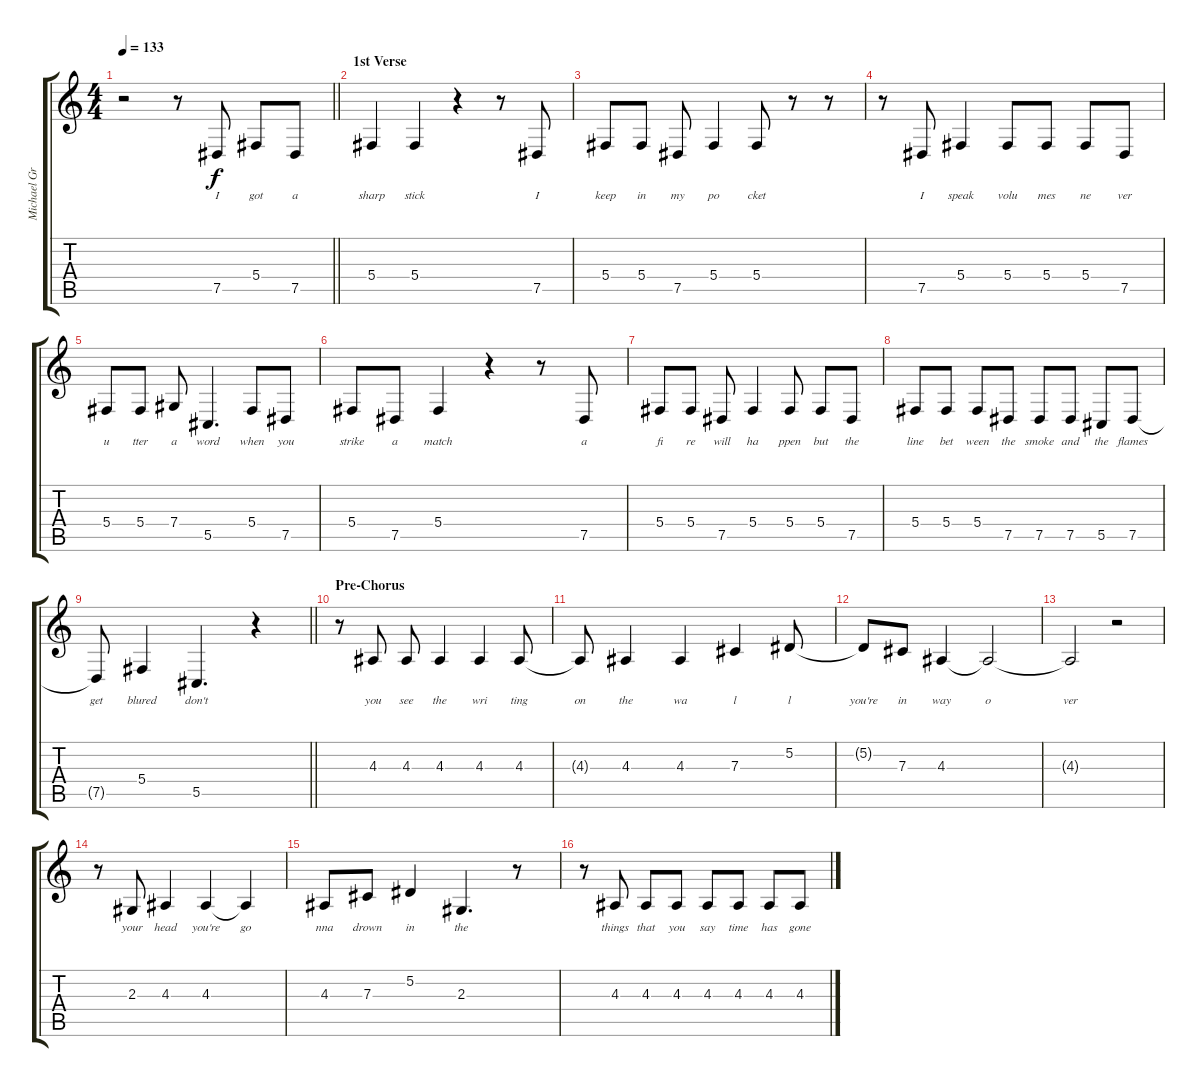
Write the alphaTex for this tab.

\track ("Michael Grant (Lead Vocal)" "Michael Gr") {instrument tenorsax}
\staff {score tabs}
\tuning (Eb4 Bb3 Gb3 Db3 Ab2 Eb2) {hide}
\ts (4 4)
\tempo 133
\clef g2
\barLineRight lightlight
\ks c
r.2{dy f} r.8 7.5.8{lyrics (0 "I") lyrics (1 "") lyrics (2 "") lyrics (3 "") lyrics (4 "")} 5.4.8{lyrics (0 "got") lyrics (1 "") lyrics (2 "") lyrics (3 "") lyrics (4 "")} 7.5.8{lyrics (0 "a") lyrics (1 "") lyrics (2 "") lyrics (3 "") lyrics (4 "")} |
\section ("" "1st Verse")
5.4.4{lyrics (0 "sharp") lyrics (1 "") lyrics (2 "") lyrics (3 "") lyrics (4 "")} 5.4.4{lyrics (0 "stick") lyrics (1 "") lyrics (2 "") lyrics (3 "") lyrics (4 "")} r.4 r.8 7.5.8{lyrics (0 "I") lyrics (1 "") lyrics (2 "") lyrics (3 "") lyrics (4 "")} |
5.4.8{lyrics (0 "keep") lyrics (1 "") lyrics (2 "") lyrics (3 "") lyrics (4 "")} 5.4.8{lyrics (0 "in") lyrics (1 "") lyrics (2 "") lyrics (3 "") lyrics (4 "")} 7.5.8{lyrics (0 "my") lyrics (1 "") lyrics (2 "") lyrics (3 "") lyrics (4 "")} 5.4.4{lyrics (0 "po") lyrics (1 "") lyrics (2 "") lyrics (3 "") lyrics (4 "")} 5.4.8{lyrics (0 "cket") lyrics (1 "") lyrics (2 "") lyrics (3 "") lyrics (4 "")} r.8 r.8 |
r.8 7.5.8{lyrics (0 "I") lyrics (1 "") lyrics (2 "") lyrics (3 "") lyrics (4 "")} 5.4.4{lyrics (0 "speak") lyrics (1 "") lyrics (2 "") lyrics (3 "") lyrics (4 "")} 5.4.8{lyrics (0 "volu") lyrics (1 "") lyrics (2 "") lyrics (3 "") lyrics (4 "")} 5.4.8{lyrics (0 "mes") lyrics (1 "") lyrics (2 "") lyrics (3 "") lyrics (4 "")} 5.4.8{lyrics (0 "ne") lyrics (1 "") lyrics (2 "") lyrics (3 "") lyrics (4 "")} 7.5.8{lyrics (0 "ver") lyrics (1 "") lyrics (2 "") lyrics (3 "") lyrics (4 "")} |
5.4.8{lyrics (0 "u") lyrics (1 "") lyrics (2 "") lyrics (3 "") lyrics (4 "")} 5.4.8{lyrics (0 "tter") lyrics (1 "") lyrics (2 "") lyrics (3 "") lyrics (4 "")} 7.4.8{lyrics (0 "a") lyrics (1 "") lyrics (2 "") lyrics (3 "") lyrics (4 "")} 5.5.4{d lyrics (0 "word") lyrics (1 "") lyrics (2 "") lyrics (3 "") lyrics (4 "")} 5.4.8{lyrics (0 "when") lyrics (1 "") lyrics (2 "") lyrics (3 "") lyrics (4 "")} 7.5.8{lyrics (0 "you") lyrics (1 "") lyrics (2 "") lyrics (3 "") lyrics (4 "")} |
5.4.8{lyrics (0 "strike") lyrics (1 "") lyrics (2 "") lyrics (3 "") lyrics (4 "")} 7.5.8{lyrics (0 "a") lyrics (1 "") lyrics (2 "") lyrics (3 "") lyrics (4 "")} 5.4.4{lyrics (0 "match") lyrics (1 "") lyrics (2 "") lyrics (3 "") lyrics (4 "")} r.4 r.8 7.5.8{lyrics (0 "a") lyrics (1 "") lyrics (2 "") lyrics (3 "") lyrics (4 "")} |
5.4.8{lyrics (0 "fi") lyrics (1 "") lyrics (2 "") lyrics (3 "") lyrics (4 "")} 5.4.8{lyrics (0 "re") lyrics (1 "") lyrics (2 "") lyrics (3 "") lyrics (4 "")} 7.5.8{lyrics (0 "will") lyrics (1 "") lyrics (2 "") lyrics (3 "") lyrics (4 "")} 5.4.4{lyrics (0 "ha") lyrics (1 "") lyrics (2 "") lyrics (3 "") lyrics (4 "")} 5.4.8{lyrics (0 "ppen") lyrics (1 "") lyrics (2 "") lyrics (3 "") lyrics (4 "")} 5.4.8{lyrics (0 "but") lyrics (1 "") lyrics (2 "") lyrics (3 "") lyrics (4 "")} 7.5.8{lyrics (0 "the") lyrics (1 "") lyrics (2 "") lyrics (3 "") lyrics (4 "")} |
5.4.8{lyrics (0 "line") lyrics (1 "") lyrics (2 "") lyrics (3 "") lyrics (4 "")} 5.4.8{lyrics (0 "bet") lyrics (1 "") lyrics (2 "") lyrics (3 "") lyrics (4 "")} 5.4.8{lyrics (0 "ween") lyrics (1 "") lyrics (2 "") lyrics (3 "") lyrics (4 "")} 7.5.8{lyrics (0 "the") lyrics (1 "") lyrics (2 "") lyrics (3 "") lyrics (4 "")} 7.5.8{lyrics (0 "smoke") lyrics (1 "") lyrics (2 "") lyrics (3 "") lyrics (4 "")} 7.5.8{lyrics (0 "and") lyrics (1 "") lyrics (2 "") lyrics (3 "") lyrics (4 "")} 5.5.8{lyrics (0 "the") lyrics (1 "") lyrics (2 "") lyrics (3 "") lyrics (4 "")} 7.5.8{lyrics (0 "flames") lyrics (1 "") lyrics (2 "") lyrics (3 "") lyrics (4 "")} |
\barLineRight lightlight
7.5{t}.8{lyrics (0 "get") lyrics (1 "") lyrics (2 "") lyrics (3 "") lyrics (4 "")} 5.4.4{lyrics (0 "blured") lyrics (1 "") lyrics (2 "") lyrics (3 "") lyrics (4 "")} 5.5.4{d lyrics (0 "don't") lyrics (1 "") lyrics (2 "") lyrics (3 "") lyrics (4 "")} r.4 |
\section ("" "Pre-Chorus")
r.8 4.3.8{lyrics (0 "you") lyrics (1 "") lyrics (2 "") lyrics (3 "") lyrics (4 "")} 4.3.8{lyrics (0 "see") lyrics (1 "") lyrics (2 "") lyrics (3 "") lyrics (4 "")} 4.3.4{lyrics (0 "the") lyrics (1 "") lyrics (2 "") lyrics (3 "") lyrics (4 "")} 4.3.4{lyrics (0 "wri") lyrics (1 "") lyrics (2 "") lyrics (3 "") lyrics (4 "")} 4.3.8{lyrics (0 "ting") lyrics (1 "") lyrics (2 "") lyrics (3 "") lyrics (4 "")} |
4.3{t}.8{lyrics (0 "on") lyrics (1 "") lyrics (2 "") lyrics (3 "") lyrics (4 "")} 4.3.4{lyrics (0 "the") lyrics (1 "") lyrics (2 "") lyrics (3 "") lyrics (4 "")} 4.3.4{lyrics (0 "wa") lyrics (1 "") lyrics (2 "") lyrics (3 "") lyrics (4 "")} 7.3.4{lyrics (0 "l") lyrics (1 "") lyrics (2 "") lyrics (3 "") lyrics (4 "")} 5.2.8{lyrics (0 "l") lyrics (1 "") lyrics (2 "") lyrics (3 "") lyrics (4 "")} |
5.2{t}.8{lyrics (0 "you're") lyrics (1 "") lyrics (2 "") lyrics (3 "") lyrics (4 "")} 7.3.8{lyrics (0 "in") lyrics (1 "") lyrics (2 "") lyrics (3 "") lyrics (4 "")} 4.3.4{lyrics (0 "way") lyrics (1 "") lyrics (2 "") lyrics (3 "") lyrics (4 "")} 4.3{t}.2{lyrics (0 "o") lyrics (1 "") lyrics (2 "") lyrics (3 "") lyrics (4 "")} |
4.3{t}.2{lyrics (0 "ver") lyrics (1 "") lyrics (2 "") lyrics (3 "") lyrics (4 "")} r.2 |
r.8 2.3.8{lyrics (0 "your") lyrics (1 "") lyrics (2 "") lyrics (3 "") lyrics (4 "")} 4.3.4{lyrics (0 "head") lyrics (1 "") lyrics (2 "") lyrics (3 "") lyrics (4 "")} 4.3.4{lyrics (0 "you're") lyrics (1 "") lyrics (2 "") lyrics (3 "") lyrics (4 "")} 4.3{t}.4{lyrics (0 "go") lyrics (1 "") lyrics (2 "") lyrics (3 "") lyrics (4 "")} |
4.3.8{lyrics (0 "nna") lyrics (1 "") lyrics (2 "") lyrics (3 "") lyrics (4 "")} 7.3.8{lyrics (0 "drown") lyrics (1 "") lyrics (2 "") lyrics (3 "") lyrics (4 "")} 5.2.4{lyrics (0 "in") lyrics (1 "") lyrics (2 "") lyrics (3 "") lyrics (4 "")} 2.3.4{d lyrics (0 "the") lyrics (1 "") lyrics (2 "") lyrics (3 "") lyrics (4 "")} r.8 |
r.8 4.3.8{lyrics (0 "things") lyrics (1 "") lyrics (2 "") lyrics (3 "") lyrics (4 "")} 4.3.8{lyrics (0 "that") lyrics (1 "") lyrics (2 "") lyrics (3 "") lyrics (4 "")} 4.3.8{lyrics (0 "you") lyrics (1 "") lyrics (2 "") lyrics (3 "") lyrics (4 "")} 4.3.8{lyrics (0 "say") lyrics (1 "") lyrics (2 "") lyrics (3 "") lyrics (4 "")} 4.3.8{lyrics (0 "time") lyrics (1 "") lyrics (2 "") lyrics (3 "") lyrics (4 "")} 4.3.8{lyrics (0 "has") lyrics (1 "") lyrics (2 "") lyrics (3 "") lyrics (4 "")} 4.3.8{lyrics (0 "gone") lyrics (1 "") lyrics (2 "") lyrics (3 "") lyrics (4 "")}
